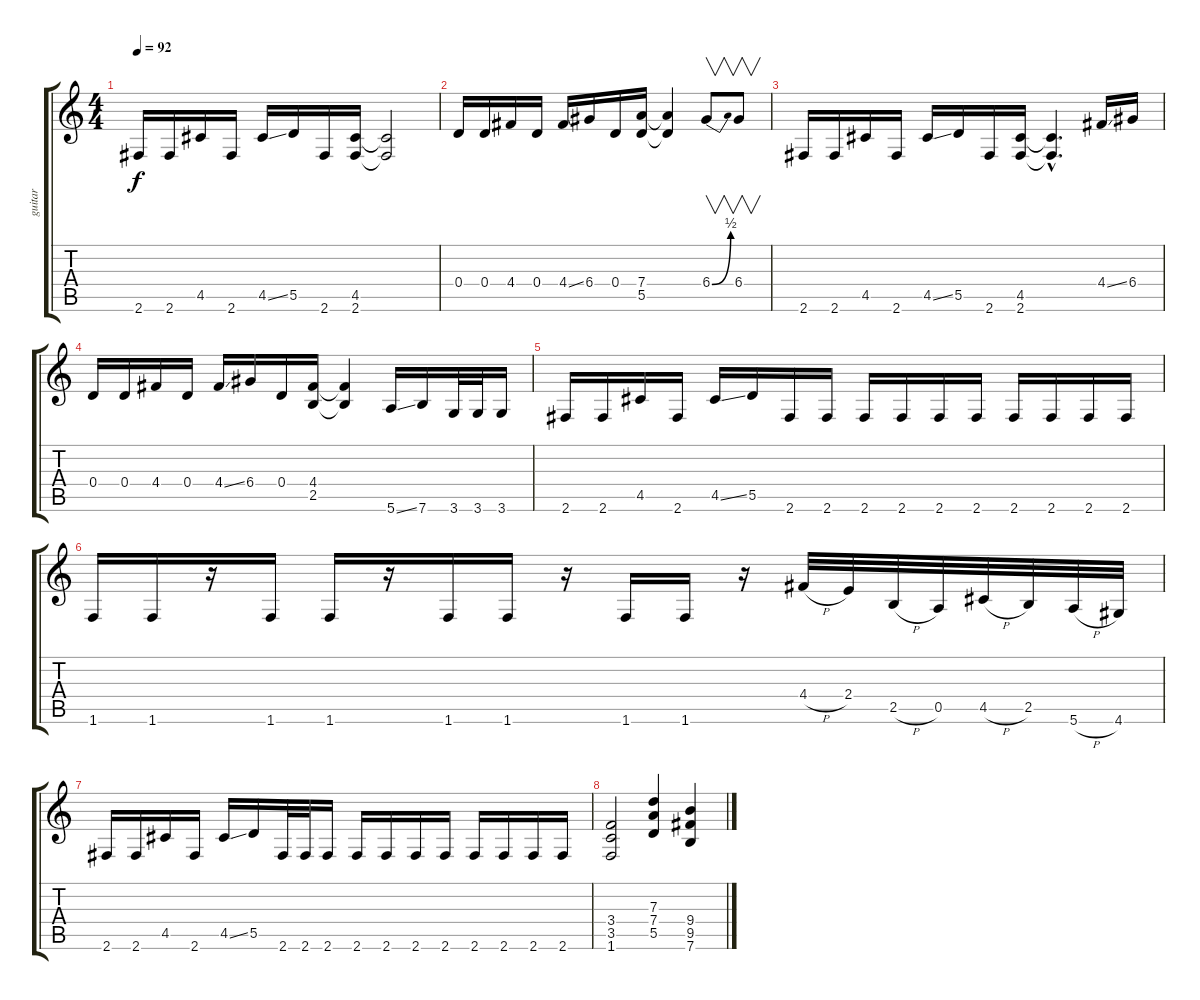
\track ("guitar" "guitar") {instrument overdrivenguitar}
\staff {score tabs}
\tuning (E4 B3 G3 D3 A2 E2) {hide}
\ts (4 4)
\tempo 92
\clef g2
\ks c
2.6.16{dy f} 2.6.16 4.5.16 2.6.16 4.5{ss}.16 5.5.16 2.6.16 (4.5 2.6).16 (4.5{t} 2.6{t}).2 |
0.4.16 0.4.16 4.4.16 0.4.16 4.4{ss}.16 6.4.16 0.4.16 (7.4 5.5).16 (7.4{t} 5.5{t}).4 6.4{be (bend 0 0 60 2)}.8{v} 6.4.8{v} |
2.6.16 2.6.16 4.5.16 2.6.16 4.5{ss}.16 5.5.16 2.6.16 (4.5 2.6).16 (4.5{hac t} 2.6{hac t}).4{d} 4.4{ss}.16 6.4.16 |
0.4.16 0.4.16 4.4.16 0.4.16 4.4{ss}.16 6.4.16 0.4.16 (4.4 2.5).16 (4.4{t} 2.5{t}).4 5.6{ss}.16 7.6.16 3.6.32 3.6.32 3.6.16 |
2.6.16 2.6.16 4.5.16 2.6.16 4.5{ss}.16 5.5.16 2.6.16 2.6.16 2.6.16 2.6.16 2.6.16 2.6.16 2.6.16 2.6.16 2.6.16 2.6.16 |
1.6.16 1.6.16 r.16 1.6.16 1.6.16 r.16 1.6.16 1.6.16 r.16 1.6.16 1.6.16 r.16 4.4{h}.32 2.4.32 2.5{h}.32 0.5.32 4.5{h}.32 2.5.32 5.6{h}.32 4.6.32 |
2.6.16 2.6.16 4.5.16 2.6.16 4.5{ss}.16 5.5.16 2.6.32 2.6.32 2.6.16 2.6.16 2.6.16 2.6.16 2.6.16 2.6.16 2.6.16 2.6.16 2.6.16 |
(3.4 3.5 1.6).2 (7.3 7.4 5.5).4 (9.4 9.5 7.6).4
